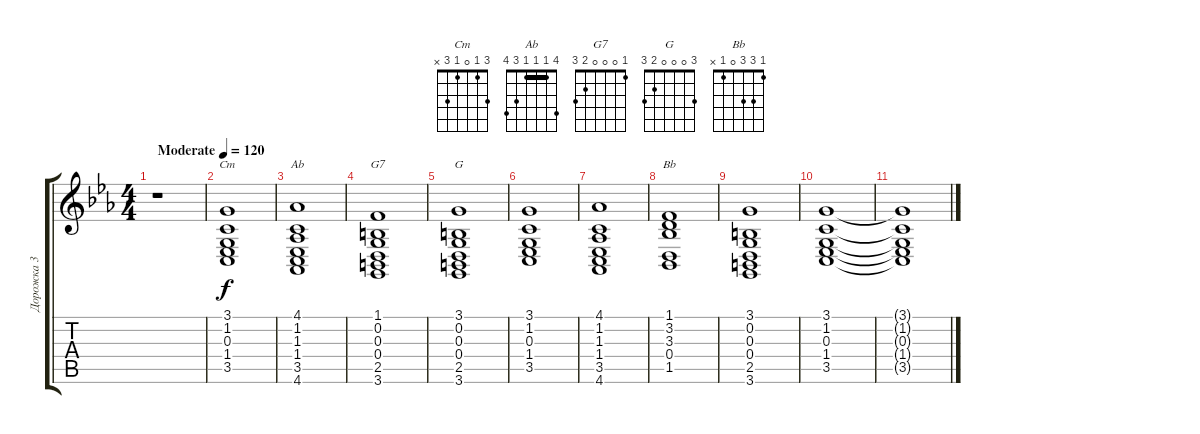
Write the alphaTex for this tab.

\track ("Дорожка 3" "Дорожка 3") {instrument electricgrandpiano}
\staff {score tabs}
\tuning (E4 B3 G3 D3 A2 E2) {hide}
\chord ("Cm" 3 1 0 1 3 x)
\chord ("Ab" 4 1 1 1 3 4) {barre 1}
\chord ("G7" 1 0 0 0 2 3)
\chord ("G" 3 0 0 0 2 3)
\chord ("Bb" 1 3 3 0 1 x)
\ts (4 4)
\tempo (120 "Moderate")
\clef g2
\ks cminor
r.1{dy f instrument electricgrandpiano} |
(3.1 1.2 0.3 1.4 3.5).1{ch "Cm"} |
(4.1 1.2 1.3 1.4 3.5 4.6).1{ch "Ab"} |
(1.1 0.2 0.3 0.4 2.5 3.6).1{ch "G7"} |
(3.1 0.2 0.3 0.4 2.5 3.6).1{ch "G"} |
(3.1 1.2 0.3 1.4 3.5).1 |
(4.1 1.2 1.3 1.4 3.5 4.6).1 |
(1.1 3.2 3.3 0.4 1.5).1{ch "Bb"} |
(3.1 0.2 0.3 0.4 2.5 3.6).1 |
(3.1 1.2 0.3 1.4 3.5).1 |
(3.1{t} 1.2{t} 0.3{t} 1.4{t} 3.5{t}).1
